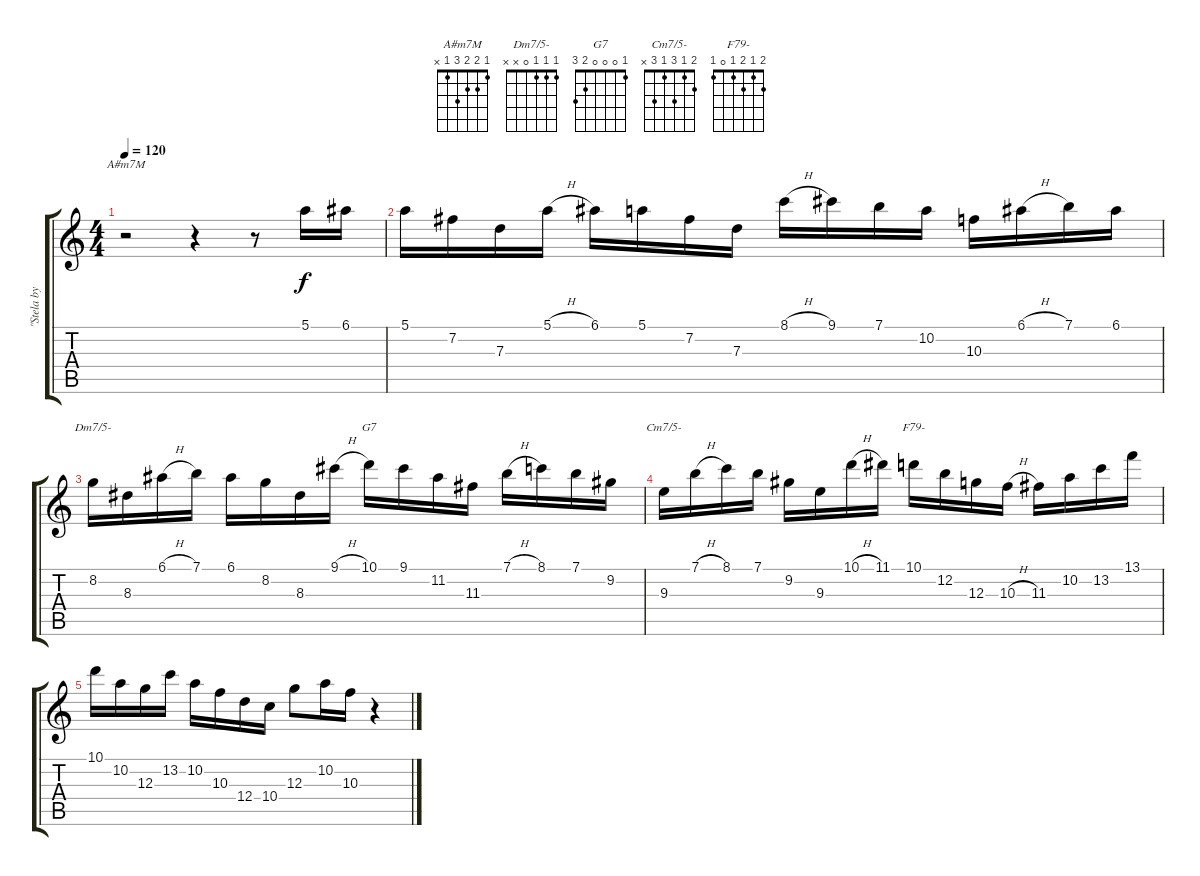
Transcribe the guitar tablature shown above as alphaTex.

\track ("\"Stela by Starlight\"" "\"Stela by ") {instrument overdrivenguitar}
\staff {score tabs}
\tuning (E4 B3 G3 D3 A2 E2) {hide}
\chord ("A#m7M" 1 2 2 3 1 x)
\chord ("Dm7/5-" 1 1 1 0 x x)
\chord ("G7" 1 0 0 0 2 3)
\chord ("Cm7/5-" 2 1 3 1 3 x)
\chord ("F79-" 2 1 2 1 0 1)
\ts (4 4)
\tempo 120
\clef g2
\ks c
r.2{ch "A#m7M" dy f instrument overdrivenguitar} r.4 r.8 5.1.16 6.1.16 |
5.1.16 7.2.16 7.3.16 5.1{h}.16 6.1.16 5.1.16 7.2.16 7.3.16 8.1{h}.16 9.1.16 7.1.16 10.2.16 10.3.16 6.1{h}.16 7.1.16 6.1.16 |
8.2.16{ch "Dm7/5-"} 8.3.16 6.1{h}.16 7.1.16 6.1.16 8.2.16 8.3.16 9.1{h}.16 10.1.16{ch "G7"} 9.1.16 11.2.16 11.3.16 7.1{h}.16 8.1.16 7.1.16 9.2.16 |
9.3.16{ch "Cm7/5-"} 7.1{h}.16 8.1.16 7.1.16 9.2.16 9.3.16 10.1{h}.16 11.1.16 10.1.16{ch "F79-"} 12.2.16 12.3.16 10.3{h}.16 11.3.16 10.2.16 13.2.16 13.1.16 |
10.1.16 10.2.16 12.3.16 13.2.16 10.2.16 10.3.16 12.4.16 10.4.16 12.3.8 10.2.16 10.3.16 r.4
